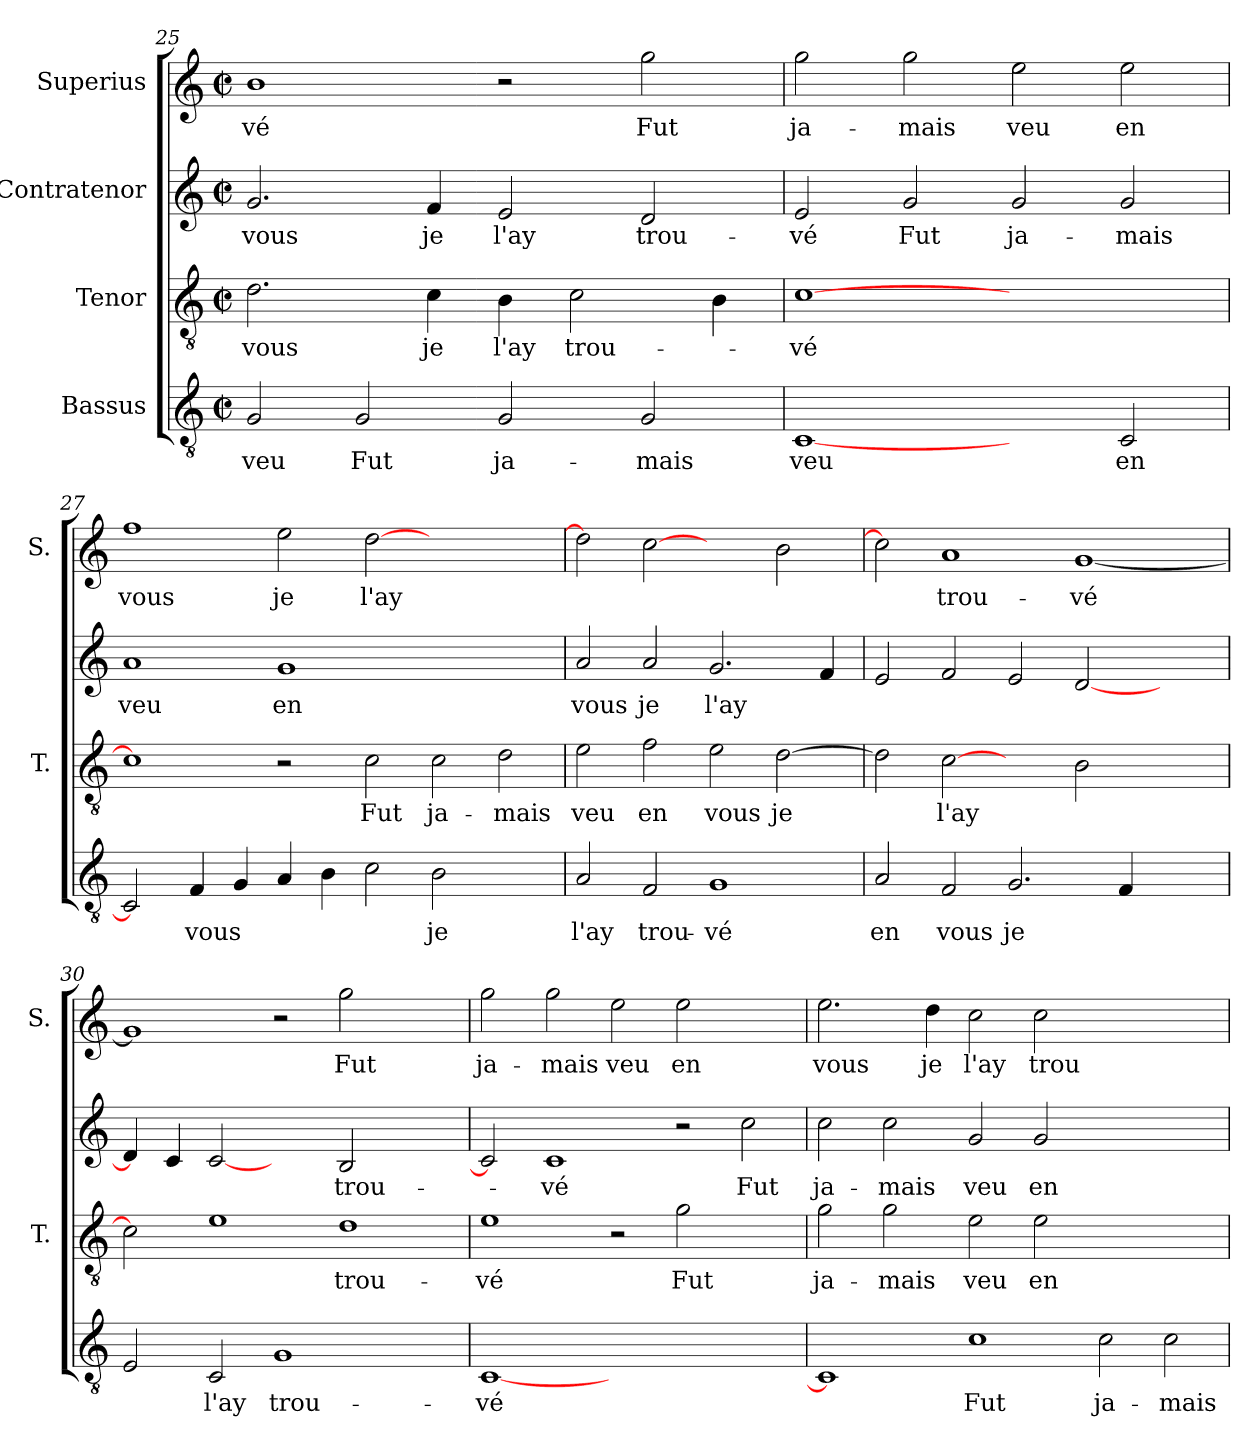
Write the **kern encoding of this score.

**kern	**text	**kern	**text	**kern	**text	**kern	**text
*part4	*part4	*part3	*part3	*part2	*part2	*part1	*part1
*staff4	*staff4	*staff3	*staff3	*staff2	*staff2	*staff1	*staff1
*I"Bassus	*	*I"Tenor	*	*I"Contratenor	*	*I"Superius	*
*	*	*I'T.	*	*	*	*I'S.	*
*clefGv2	*	*clefGv2	*	*clefG2	*	*clefG2	*
*k[]	*	*k[]	*	*k[]	*	*k[]	*
*C:	*	*C:	*	*C:	*	*C:	*
*M2/2	*	*M2/2	*	*M2/2	*	*M2/2	*
*met(c|)	*	*met(c|)	*	*met(c|)	*	*met(c|)	*
=25	=25	=25	=25	=25	=25	=25	=25
2G/	veu	2.d\	vous	2.g/	vous	1b\	-vé
2G/	Fut	.	.	.	.	.	.
.	.	4c\	je	4f/	je	.	.
2G/	ja-	4B\	l'ay	2e/	l'ay	2r	.
.	.	2c\	trou-	.	.	.	.
2G/	-mais	.	.	2d/	trou-	2gg\	Fut
.	.	4B\	.	.	.	.	.
=26	=26	=26	=26	=26	=26	=26	=26
[1C/	veu	[1c\	-vé	2e/	-vé	2gg\	ja-
.	.	.	.	2g/	Fut	2gg\	-mais
2ryy	.	1ryy	.	2g/	ja-	2ee\	veu
2C/	en	.	.	2g/	-mais	2ee\	en
!!LO:LB:g=z
=27	=27	=27	=27	=27	=27	=27	=27
2C/]	.	1c\]	.	1a/	veu	1ff\	vous
4F/	vous	.	.	.	.	.	.
4G/	.	.	.	.	.	.	.
4A/	.	2r	.	1g/	en	2ee\	je
4B\	.	.	.	.	.	.	.
2c\	.	2c\	Fut	.	.	[2dd\	l'ay
2B\	je	2c\	ja-	1ryy	.	1ryy	.
2ryy	.	2d\	-mais	.	.	.	.
=28	=28	=28	=28	=28	=28	=28	=28
2A/	l'ay	2e\	veu	2a/	vous	2dd\]	.
2F/	trou-	2f\	en	2a/	je	[2cc\	.
1G/	-vé	2e\	vous	2.g/	l'ay	2ryy	.
.	.	[2d\	je	.	.	2b\	.
.	.	.	.	4f/	.	.	.
=29	=29	=29	=29	=29	=29	=29	=29
2A/	en	2d\]	.	2e/	.	2cc\]	.
2F/	vous	[2c\	l'ay	2f/	.	1a/	trou-
2.G/	je	2ryy	.	2e/	.	.	.
.	.	2B\	.	[2d/	.	[1g/	-vé
4F/	.	.	.	.	.	.	.
2ryy	.	2ryy	.	2ryy	.	.	.
=30	=30	=30	=30	=30	=30	=30	=30
2E/	.	2c\]	.	4d/]	.	1g/]	.
.	.	.	.	4c/	.	.	.
2C/	l'ay	1e\	.	[2c/	.	.	.
1G/	trou-	.	.	2ryy	.	2r	.
.	.	1d\	trou-	2B/	trou-	2gg\	Fut
2ryy	.	.	.	2ryy	.	2ryy	.
=31	=31	=31	=31	=31	=31	=31	=31
[1C/	-vé	1e\	-vé	2c/]	.	2gg\	ja-
.	.	.	.	1c/	-vé	2gg\	-mais
1.ryy	.	2r	.	.	.	2ee\	veu
.	.	2g\	Fut	2r	.	2ee\	en
.	.	2ryy	.	2cc\	Fut	2ryy	.
!!LO:PB:g=z
=32	=32	=32	=32	=32	=32	=32	=32
1C/]	.	2g\	ja-	2cc\	ja-	2.ee\	vous
.	.	2g\	-mais	2cc\	-mais	.	.
.	.	.	.	.	.	4dd\	je
1c\	Fut	2e\	veu	2g/	veu	2cc\	l'ay
.	.	2e\	en	2g/	en	2cc\	trou-
2c\	ja-	1ryy	.	1ryy	.	1ryy	.
2c\	-mais	.	.	.	.	.	.
=	=	=	=	=	=	=	=
*-	*-	*-	*-	*-	*-	*-	*-
